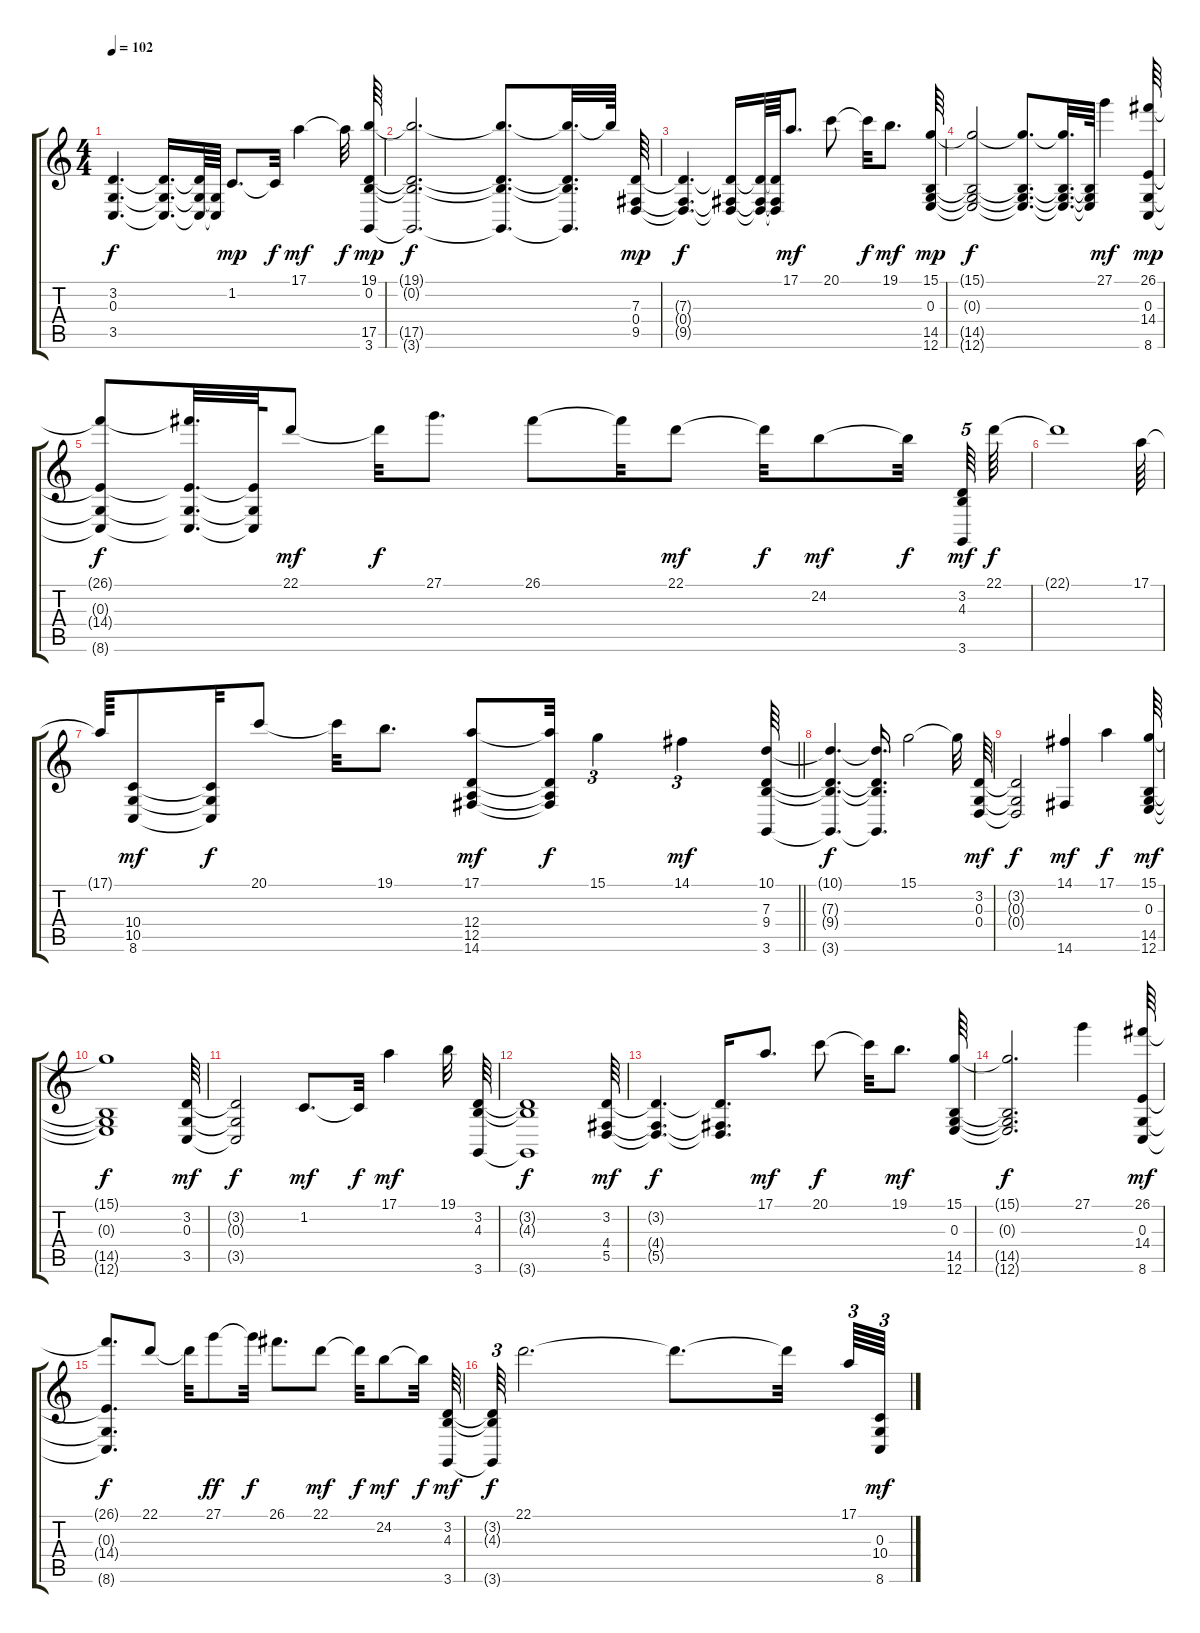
\track "" {instrument stringensemble2}
\staff {score tabs}
\tuning (E4 B3 G3 D3 A2 E2) {hide}
\ts (4 4)
\tempo 102
\clef g2
\ks c
(3.2{t} 0.3{t} 3.5{t}).4{d dy f} (3.2{t} 0.3{t} 3.5{t}).16{d} (3.2{t} 0.3{t} 3.5{t}).64 (0.3{t} 3.5{t}).64 1.2.8{d dy mp} 1.2{t}.32{dy f} 17.1.4{dy mf} 17.1{t}.32{dy f} (19.1 0.2 17.5 3.6).64{dy mp} |
(19.1{t} 0.2{t} 17.5{t} 3.6{t}).2{d dy f} (19.1{t} 0.2{t} 17.5{t} 3.6{t}).8{d} (19.1{t} 0.2{t} 17.5{t} 3.6{t}).32{d} 19.1{t}.64 (7.3 0.4 9.5).64{dy mp} |
(7.3{t} 0.4{t} 9.5{t}).4{d dy f} (7.3{t} 0.4{t} 9.5{t}).16 (7.3{t} 0.4{t} 9.5{t}).64 (7.3{t} 0.4{t} 9.5{t}).64 17.1.8{d dy mf} 20.1.8 20.1{t}.32{dy f} 19.1.8{d dy mf} (15.1 0.3 14.5 12.6).64{dy mp} |
(15.1{t} 0.3{t} 14.5{t} 12.6{t}).2{dy f} (15.1{t} 0.3{t} 14.5{t} 12.6{t}).8{d} (15.1{t} 0.3{t} 14.5{t} 12.6{t}).32{d} (0.3{t} 14.5{t} 12.6{t}).64 27.1.4{dy mf} (26.1 0.3 14.4 8.6).64{dy mp} |
(26.1{t} 0.3{t} 14.4{t} 8.6{t}).8{dy f} (26.1{t} 0.3{t} 14.4{t} 8.6{t}).32{d} (0.3{t} 14.4{t} 8.6{t}).64 22.1.8{dy mf} 22.1{t}.32{dy f} 27.1.8{d} 26.1.8 26.1{t}.32 22.1.8{dy mf} 22.1{t}.32{dy f} 24.2.8{dy mf} 24.2{t}.32{dy f} (3.2 4.3 3.6).64{tu (5 4) dy mf} 22.1.64{dy f} |
22.1{t}.1 17.1.64 |
\barLineRight lightlight
17.1{t}.64 (10.4 10.5 8.6).8{dy mf} (10.4{t} 10.5{t} 8.6{t}).32{dy f} 20.1.8 20.1{t}.32 19.1.8{d} (17.1 12.4 12.5 14.6).8{dy mf} (17.1{t} 12.4{t} 12.5{t} 14.6{t}).32{dy f} 15.1.4{tu (3 2)} 14.1.4{tu (3 2) dy mf} (10.1 7.3 9.4 3.6).64 |
(10.1{t} 7.3{t} 9.4{t} 3.6{t}).4{d dy f} (10.1{t} 7.3{t} 9.4{t} 3.6{t}).16{d} 15.1.2 15.1{t}.32 (3.2 0.3 0.4).64{dy mf} |
(3.2{t} 0.3{t} 0.4{t}).2{dy f} (14.1 14.6).4{dy mf} 17.1.4{dy f} (15.1 0.3 14.5 12.6).64{dy mf} |
(15.1{t} 0.3{t} 14.5{t} 12.6{t}).1{dy f} (3.2 0.3 3.5).64{dy mf} |
(3.2{t} 0.3{t} 3.5{t}).2{dy f} 1.2.8{d dy mf} 1.2{t}.32{dy f} 17.1.4{dy mf} 19.1.32 (3.2 4.3 3.6).64 |
(3.2{t} 4.3{t} 3.6{t}).1{dy f} (3.2 4.4 5.5).64{dy mf} |
(3.2{t} 4.4{t} 5.5{t}).4{d dy f} (3.2{t} 4.4{t} 5.5{t}).16{d} 17.1.8{d dy mf} 20.1.8{dy f} 20.1{t}.32 19.1.8{d dy mf} (15.1 0.3 14.5 12.6).64 |
(15.1{t} 0.3{t} 14.5{t} 12.6{t}).2{d dy f} 27.1.4 (26.1 0.3 14.4 8.6).64{dy mf} |
(26.1{t} 0.3{t} 14.4{t} 8.6{t}).8{d dy f} 22.1.8 22.1{t}.32 27.1.8{dy ff} 27.1{t}.32{dy f} 26.1.8{d} 22.1.8{dy mf} 22.1{t}.32{dy f} 24.2.8{dy mf} 24.2{t}.32{dy f} (3.2 4.3 3.6).64{dy mf} |
(3.2{t} 4.3{t} 3.6{t}).64{tu (3 2) dy f} 22.1.2{d} 22.1{t}.8{d} 22.1{t}.32{beam splitsecondary} 17.1.64{tu (3 2)} (0.3 10.4 8.6).64{tu (3 2) dy mf}
